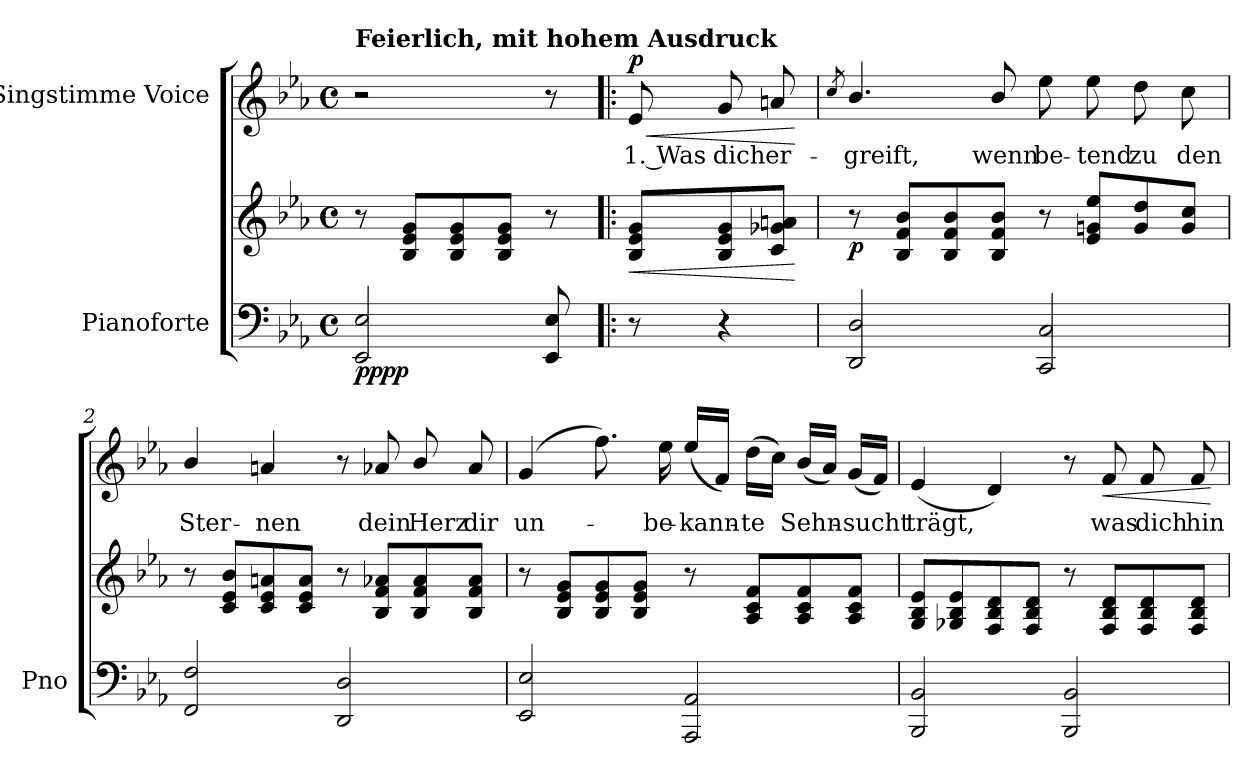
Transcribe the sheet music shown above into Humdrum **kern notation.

**kern	**kern	**dynam	**kern	**text	**dynam
*part2	*part2	*part2	*part1	*part1	*part1
*staff3	*staff2	*staff2/3	*staff1	*staff1	*staff1
*I"Pianoforte	*	*	*I"Singstimme Voice	*	*
*I'Pno	*	*	*	*	*
*clefF4	*clefG2	*	*clefG2	*	*
*k[b-e-a-]	*k[b-e-a-]	*	*k[b-e-a-]	*	*
*M4/4	*M4/4	*	*M4/4	*	*
*met(c)	*met(c)	*	*met(c)	*	*
=	=	=	=	=	=
!	!	!	!LO:TX:a:B:t=Feierlich, mit hohem Ausdruck	!	!
!	!	!LO:DY:b=2	!	!	!
!	!	!LO:DY:n=1:b	!	!	!
2EE-/ 2E-/	8r	pp pp	2r	.	.
.	8B-/ 8e-/ 8g/L	.	.	.	.
.	8B-/ 8e-/ 8g/	.	.	.	.
.	8B-/ 8e-/ 8g/J	.	.	.	.
8EE-/ 8E-/	8r	.	8r	.	.
=!|:	=!|:	=!|:	=!|:	=!|:	=!|:
!	!	!LO:HP:b	!	!LO:LY:b	!LO:HP:b
!	!	!	!	!	!LO:DY:n=1:b
8r	8B-/ 8e-/ 8g/L	<	8e-/	1. Was	< p
!	!	!	!	!LO:LY:b	!
4r	8B-/ 8e-/ 8g/	.	8g/	dich	.
!	!	!	!	!LO:LY:b	!
.	8c/ 8g-X/ 8an/J	.	8an/	er-	.
.	.	[	.	.	[
=1	=1	=1	=1	=1	=1
.	.	.	8qcc/	.	.
!	!	!LO:DY:b	!	!LO:LY:b	!
2DD/ 2D/	8r	p	4.b-/	-greift,	.
.	8B-/ 8f/ 8b-/L	.	.	.	.
.	8B-/ 8f/ 8b-/	.	.	.	.
!	!	!	!	!LO:LY:b	!
.	8B-/ 8f/ 8b-/J	.	8b-/	wenn	.
!	!	!	!	!LO:LY:b	!
2CC/ 2C/	8r	.	8ee-\	be-	.
!	!	!	!	!LO:LY:b	!
.	8e-/ 8gn/ 8ee-/L	.	8ee-\	-tend	.
!	!	!	!	!LO:LY:b	!
.	8g/ 8dd/	.	8dd\	zu	.
!	!	!	!	!LO:LY:b	!
.	8g/ 8cc/J	.	8cc\	den	.
=2	=2	=2	=2	=2	=2
!	!	!	!	!LO:LY:b	!
2FF/ 2F/	8r	.	4b-/	Ster-	.
.	8c/ 8e-/ 8b-/L	.	.	.	.
!	!	!	!	!LO:LY:b	!
.	8c/ 8e-/ 8an/	.	4an/	-nen	.
.	8c/ 8e-/ 8a/J	.	.	.	.
2DD/ 2D/	8r	.	8r	.	.
!	!	!	!	!LO:LY:b	!
.	8B-/ 8f/ 8a-X/L	.	8a-X/	dein	.
!	!	!	!	!LO:LY:b	!
.	8B-/ 8f/ 8a-/	.	8b-/	Herz	.
!	!	!	!	!LO:LY:b	!
.	8B-/ 8f/ 8a-/J	.	8a-/	dir	.
!!LO:LB:g=z
=3	=3	=3	=3	=3	=3
!	!	!	!	!LO:LY:b	!
2EE-/ 2E-/	8r	.	(>4g/	un-	.
.	8B-/ 8e-/ 8g/L	.	.	.	.
.	8B-/ 8e-/ 8g/	.	8.ff\)	.	.
.	8B-/ 8e-/ 8g/J	.	.	.	.
!	!	!	!	!LO:LY:b	!
.	.	.	16ee-\	-be-	.
!	!	!	!	!LO:LY:b	!
2AAA-/ 2AA-/	8r	.	(<16ee-/LL	-kann-	.
.	.	.	16f/JJ)	.	.
!	!	!	!	!LO:LY:b	!
.	8A-/ 8c/ 8f/L	.	(>16dd\LL	-te	.
.	.	.	16cc\JJ)	.	.
!	!	!	!	!LO:LY:b	!
.	8A-/ 8c/ 8f/	.	(<16b-/LL	Sehn-	.
.	.	.	16a-/JJ)	.	.
!	!	!	!	!LO:LY:b	!
.	8A-/ 8c/ 8f/J	.	(<16g/LL	-sucht	.
.	.	.	16f/JJ)	.	.
=4	=4	=4	=4	=4	=4
!	!	!	!	!LO:LY:b	!
2BBB-/ 2BB-/	8G/ 8B-/ 8e-/L	.	(<4e-/	trägt,	.
.	8G-X/ 8B-/ 8e-/	.	.	.	.
.	8F/ 8B-/ 8d/	.	4d/)	.	.
.	8F/ 8B-/ 8d/J	.	.	.	.
2BBB-/ 2BB-/	8r	.	8r	.	.
!	!	!	!	!LO:LY:b	!LO:HP:b
.	8F/ 8B-/ 8d/L	.	8f/	was	<
!	!	!	!	!LO:LY:b	!
.	8F/ 8B-/ 8d/	.	8f/	dich	.
!	!	!	!	!LO:LY:b	!
.	8F/ 8B-/ 8d/J	.	8f/	hin-	.
.	.	.	.	.	[
=	=	=	=	=	=
*-	*-	*-	*-	*-	*-
